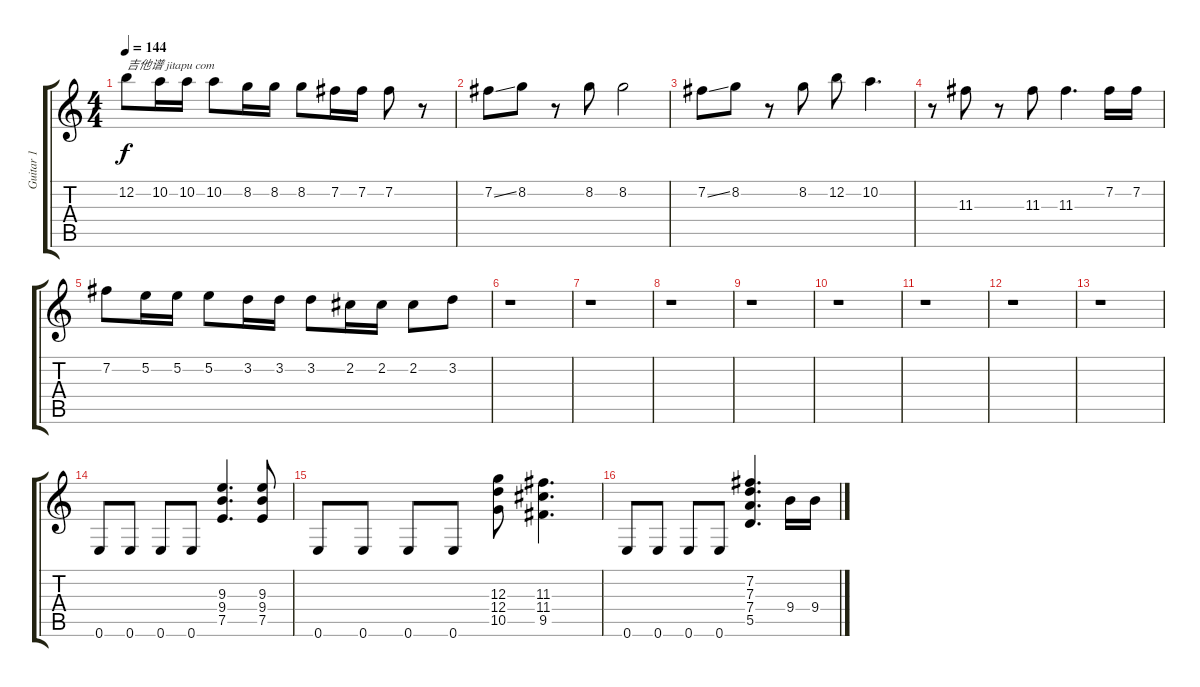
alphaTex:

\track ("Guitar 1" "Guitar 1") {instrument electricguitarclean}
\staff {score tabs}
\tuning (E4 B3 G3 D3 A2 E2) {hide}
\ts (4 4)
\tempo 144
\clef g2
\ks c
12.2.8{txt "吉他谱 jitapu com" dy f} 10.2.16 10.2.16 10.2.8 8.2.16 8.2.16 8.2.8 7.2.16 7.2.16 7.2.8 r.8 |
7.2{ss}.8 8.2.8 r.8 8.2.8 8.2.2 |
7.2{ss}.8 8.2.8 r.8 8.2.8 12.2.8 10.2.4{d} |
r.8 11.3.8 r.8 11.3.8 11.3.4{d} 7.2.16 7.2.16 |
7.2.8 5.2.16 5.2.16 5.2.8 3.2.16 3.2.16 3.2.8 2.2.16 2.2.16 2.2.8 3.2.8 |
r.1 |
r.1 |
r.1 |
r.1 |
r.1 |
r.1 |
r.1 |
r.1 |
0.6.8 0.6.8 0.6.8 0.6.8 (9.3 9.4 7.5).4{d} (9.3 9.4 7.5).8 |
0.6.8 0.6.8 0.6.8 0.6.8 (12.3 12.4 10.5).8 (11.3 11.4 9.5).4{d} |
0.6.8 0.6.8 0.6.8 0.6.8 (7.2 7.3 7.4 5.5).4{d} 9.4.16 9.4.16
